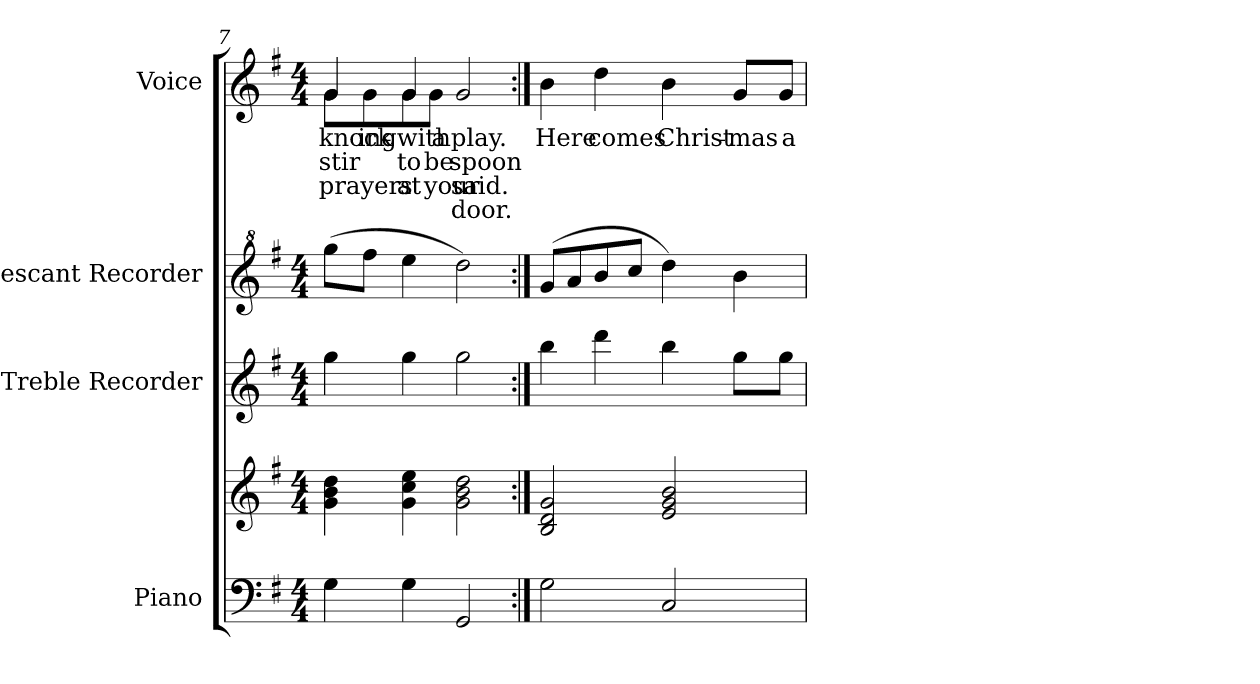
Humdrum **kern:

**kern	**kern	**kern	**kern	**kern	**text	**text	**text	**text
*part4	*part4	*part3	*part2	*part1	*part1	*part1	*part1	*part1
*staff5	*staff4	*staff3	*staff2	*staff1	*staff1	*staff1	*staff1	*staff1
*I"Piano	*	*I"Treble Recorder	*I"Descant Recorder	*I"Voice	*	*	*	*
*I'Pno.	*	*I'Tr. Rec.	*I'D. Rec.	*I'Voice	*	*	*	*
!!LO:PB:g=z
*clefF4	*clefG2	*clefG2	*clefG^2	*clefG2	*	*	*	*
*	*	*	*ITrd-7c-12	*	*	*	*	*
*k[f#]	*k[f#]	*k[f#]	*k[f#]	*k[f#]	*	*	*	*
*G:	*G:	*G:	*G:	*G:	*	*	*	*
*M4/4	*M4/4	*M4/4	*M4/4	*M4/4	*	*	*	*
=7	=7	=7	=7	=7	=7	=7	=7	=7
!	!	!	!	!	!LO:LY:b:color=#000000	!LO:LY:b:color=#000000	!LO:LY:b:color=#000000	!
*	*	*	*	*^	*	*	*	*
!	!	!	!	!	!	!LO:LY:b:color=#000000	!	!	!
4Gi\	4gi\ 4bi 4ddi	4ggi\	(8ggggi\L	4gi/	8gi\L	knock-	stir	prayers	.
!	!	!	!	!	!	!LO:LY:b:color=#000000	!	!	!
.	.	.	8ffff#i\J	.	8gi\	-ing	.	.	.
!	!	!	!	!	!	!LO:LY:b:color=#000000	!	!	!
!	!	!	!	!	!	!LO:LY:b:color=#000000	!LO:LY:b:color=#000000	!LO:LY:b:color=#000000	!
4Gi\	4gi\ 4cci 4eei	4ggi\	4eeeei\	4gi/	8gi\	with	to	at	.
!	!	!	!	!	!	!LO:LY:b:color=#000000	!LO:LY:b:color=#000000	!LO:LY:b:color=#000000	!
.	.	.	.	.	8gi\J	a	be	your	.
!	!	!	!	!	!	!LO:LY:b:color=#000000	!LO:LY:b:color=#000000	!LO:LY:b:color=#000000	!LO:LY:b:color=#000000
2GGi/	2gi\ 2bi 2ddi	2ggi\	2ddddi\)	2gi/	2ryy	-play.	spoon	said.	door.
*	*	*	*	*v	*v	*	*	*	*
=8:|!	=8:|!	=8:|!	=8:|!	=8:|!	=8:|!	=8:|!	=8:|!	=8:|!
*	*	*	*	*^	*	*	*	*
!	!	!	!	!	!	!LO:LY:b:color=#000000	!	!	!
*	*	*	*	*v	*v	*	*	*	*
2Gi\	2Bi/ 2di 2gi	4bbi\	(8gggi/L	4bi\	Here	.	.	.
.	.	.	8aaai/	.	.	.	.	.
!	!	!	!	!	!LO:LY:b:color=#000000	!	!	!
.	.	4dddi\	8bbbi/	4ddi\	comes	.	.	.
.	.	.	8cccci/J	.	.	.	.	.
!	!	!	!	!	!LO:LY:b:color=#000000	!	!	!
2Ci/	2ei/ 2gi 2bi	4bbi\	4ddddi\)	4bi\	Christ-	.	.	.
!	!	!	!	!	!LO:LY:b:color=#000000	!	!	!
.	.	8ggi\L	4bbbi\	8gi/L	-mas	.	.	.
!	!	!	!	!	!LO:LY:b:color=#000000	!	!	!
.	.	8ggi\J	.	8gi/J	a-	.	.	.
=	=	=	=	=	=	=	=	=
*-	*-	*-	*-	*-	*-	*-	*-	*-
